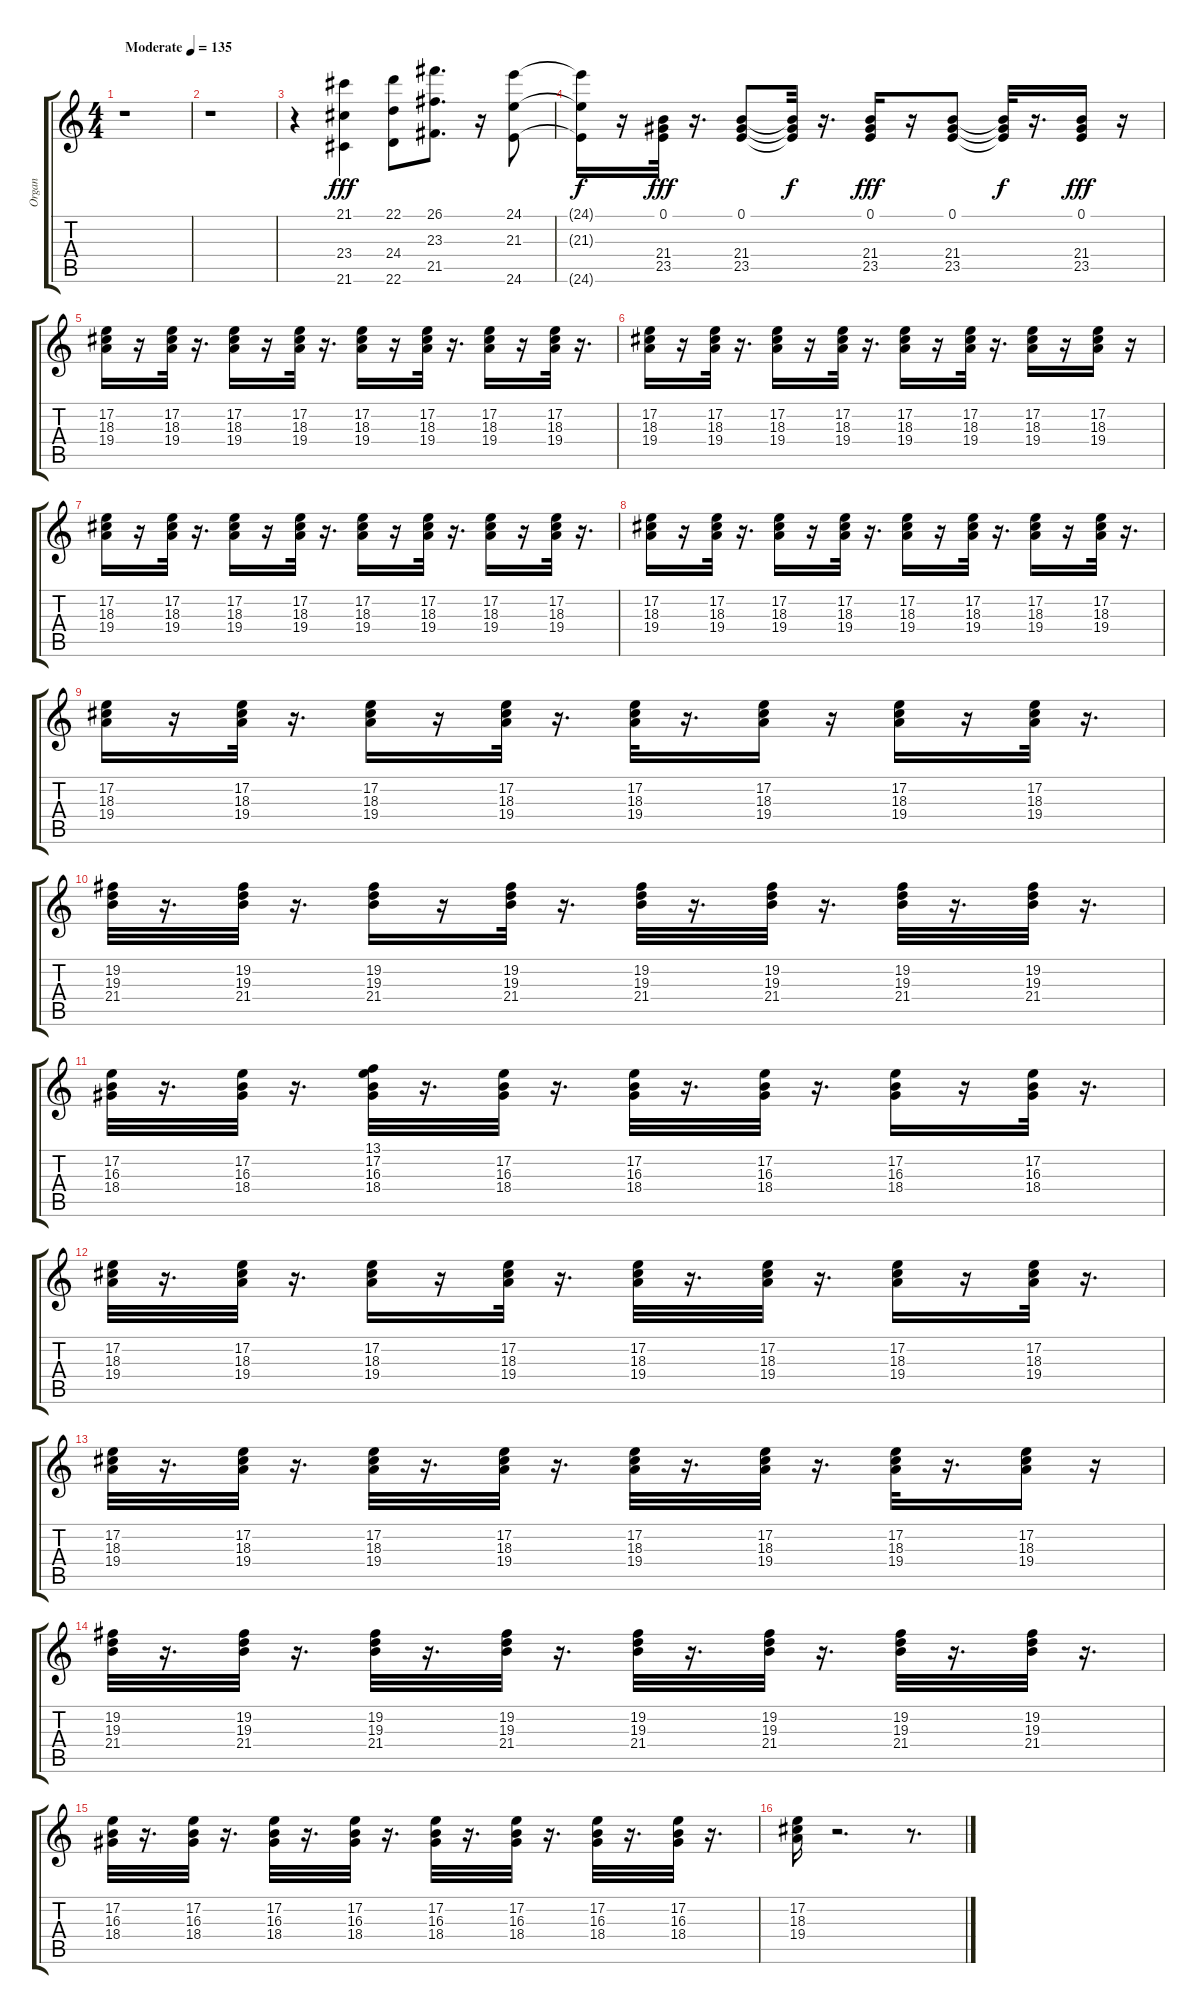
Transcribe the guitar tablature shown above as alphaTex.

\track ("Organ" "Organ") {instrument rockorgan}
\staff {score tabs}
\tuning (E4 B3 G3 D3 A2 E2) {hide}
\ts (4 4)
\tempo (135 "Moderate")
\clef g2
\ks c
r.1{dy fff instrument rockorgan} |
r.1 |
r.4 (21.1 23.4 21.6).4 (22.1 24.4 22.6).8 (26.1 23.3 21.5).8{d} r.16 (24.1 21.3 24.6).8 |
(24.1{t} 21.3{t} 24.6{t}).16{dy f} r.16 (0.1 21.4 23.5).32{dy fff} r.16{d} (0.1 21.4 23.5).8 (0.1{t} 21.4{t} 23.5{t}).32{dy f} r.16{d} (0.1 21.4 23.5).16{dy fff} r.16 (0.1 21.4 23.5).8 (0.1{t} 21.4{t} 23.5{t}).32{dy f} r.16{d} (0.1 21.4 23.5).16{dy fff} r.16 |
(17.2 18.3 19.4).16 r.16 (17.2 18.3 19.4).32 r.16{d} (17.2 18.3 19.4).16 r.16 (17.2 18.3 19.4).32 r.16{d} (17.2 18.3 19.4).16 r.16 (17.2 18.3 19.4).32 r.16{d} (17.2 18.3 19.4).16 r.16 (17.2 18.3 19.4).32 r.16{d} |
(17.2 18.3 19.4).16 r.16 (17.2 18.3 19.4).32 r.16{d} (17.2 18.3 19.4).16 r.16 (17.2 18.3 19.4).32 r.16{d} (17.2 18.3 19.4).16 r.16 (17.2 18.3 19.4).32 r.16{d} (17.2 18.3 19.4).16 r.16 (17.2 18.3 19.4).16 r.16 |
(17.2 18.3 19.4).16 r.16 (17.2 18.3 19.4).32 r.16{d} (17.2 18.3 19.4).16 r.16 (17.2 18.3 19.4).32 r.16{d} (17.2 18.3 19.4).16 r.16 (17.2 18.3 19.4).32 r.16{d} (17.2 18.3 19.4).16 r.16 (17.2 18.3 19.4).32 r.16{d} |
(17.2 18.3 19.4).16 r.16 (17.2 18.3 19.4).32 r.16{d} (17.2 18.3 19.4).16 r.16 (17.2 18.3 19.4).32 r.16{d} (17.2 18.3 19.4).16 r.16 (17.2 18.3 19.4).32 r.16{d} (17.2 18.3 19.4).16 r.16 (17.2 18.3 19.4).32 r.16{d} |
(17.2 18.3 19.4).16 r.16 (17.2 18.3 19.4).32 r.16{d} (17.2 18.3 19.4).16 r.16 (17.2 18.3 19.4).32 r.16{d} (17.2 18.3 19.4).32 r.16{d} (17.2 18.3 19.4).16 r.16 (17.2 18.3 19.4).16 r.16 (17.2 18.3 19.4).32 r.16{d} |
(19.2 19.3 21.4).32 r.16{d} (19.2 19.3 21.4).32 r.16{d} (19.2 19.3 21.4).16 r.16 (19.2 19.3 21.4).32 r.16{d} (19.2 19.3 21.4).32 r.16{d} (19.2 19.3 21.4).32 r.16{d} (19.2 19.3 21.4).32 r.16{d} (19.2 19.3 21.4).32 r.16{d} |
(17.2 16.3 18.4).32 r.16{d} (17.2 16.3 18.4).32 r.16{d} (13.1 17.2 16.3 18.4).32 r.16{d} (17.2 16.3 18.4).32 r.16{d} (17.2 16.3 18.4).32 r.16{d} (17.2 16.3 18.4).32 r.16{d} (17.2 16.3 18.4).16 r.16 (17.2 16.3 18.4).32 r.16{d} |
(17.2 18.3 19.4).32 r.16{d} (17.2 18.3 19.4).32 r.16{d} (17.2 18.3 19.4).16 r.16 (17.2 18.3 19.4).32 r.16{d} (17.2 18.3 19.4).32 r.16{d} (17.2 18.3 19.4).32 r.16{d} (17.2 18.3 19.4).16 r.16 (17.2 18.3 19.4).32 r.16{d} |
(17.2 18.3 19.4).32 r.16{d} (17.2 18.3 19.4).32 r.16{d} (17.2 18.3 19.4).32 r.16{d} (17.2 18.3 19.4).32 r.16{d} (17.2 18.3 19.4).32 r.16{d} (17.2 18.3 19.4).32 r.16{d} (17.2 18.3 19.4).32 r.16{d} (17.2 18.3 19.4).16 r.16 |
(19.2 19.3 21.4).32 r.16{d} (19.2 19.3 21.4).32 r.16{d} (19.2 19.3 21.4).32 r.16{d} (19.2 19.3 21.4).32 r.16{d} (19.2 19.3 21.4).32 r.16{d} (19.2 19.3 21.4).32 r.16{d} (19.2 19.3 21.4).32 r.16{d} (19.2 19.3 21.4).32 r.16{d} |
(17.2 16.3 18.4).32 r.16{d} (17.2 16.3 18.4).32 r.16{d} (17.2 16.3 18.4).32 r.16{d} (17.2 16.3 18.4).32 r.16{d} (17.2 16.3 18.4).32 r.16{d} (17.2 16.3 18.4).32 r.16{d} (17.2 16.3 18.4).32 r.16{d} (17.2 16.3 18.4).32 r.16{d} |
(17.2 18.3 19.4).16 r.2{d} r.8{d}
